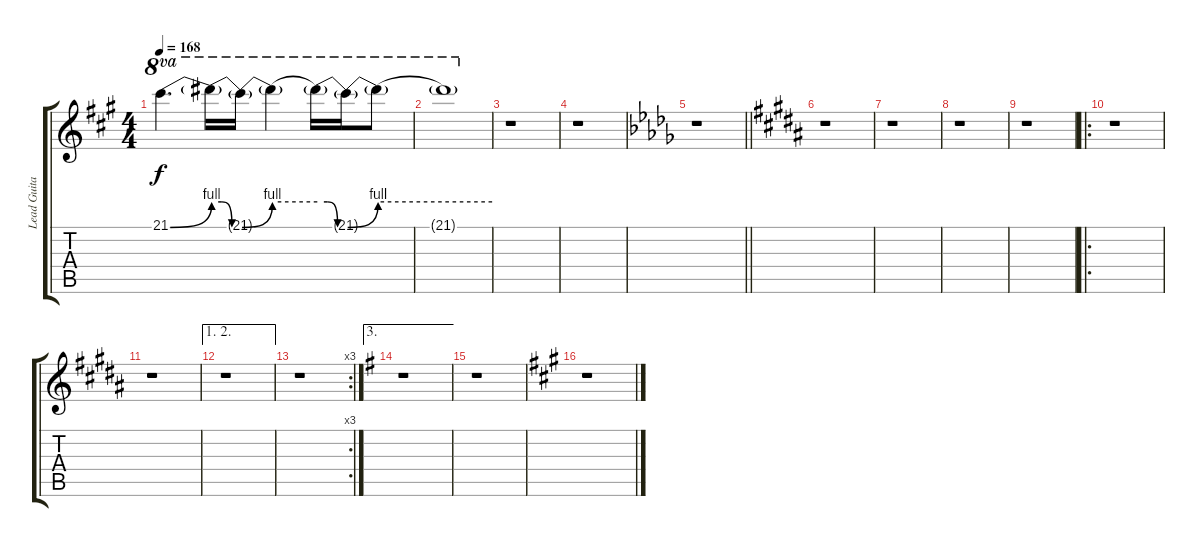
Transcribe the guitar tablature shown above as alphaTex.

\track ("Lead Guitar" "Lead Guita") {instrument distortionguitar}
\staff {score tabs}
\tuning (E4 B3 G3 D3 A2 E2) {hide}
\ts (4 4)
\tempo 168
\clef g2
\ks a
21.1{be (bend 0 0 60 4)}.4{d ot 8va dy f} 21.1{be (custom 0 4 20 4 40 0 60 0) t}.16{ot 8va} 21.1{be (bend 0 0 60 4) t}.16{ot 8va} 21.1{be (hold 0 4 60 4) t}.4{ot 8va} 21.1{be (custom 0 4 20 4 40 0 60 0) t}.16{ot 8va} 21.1{be (bend 0 0 60 4) t}.16{ot 8va} 21.1{be (hold 0 4 60 4) t}.8{ot 8va} |
21.1{t}.1{ot 8va} |
r.1 |
r.1 |
\barLineRight lightlight
\ks db
r.1 |
\ks b
r.1 |
r.1 |
r.1 |
r.1 |
\ro
r.1 |
r.1 |
\ae (1 2)
r.1 |
\rc 3
r.1 |
\ae 3
\ks g
r.1 |
r.1 |
\ks a
r.1
